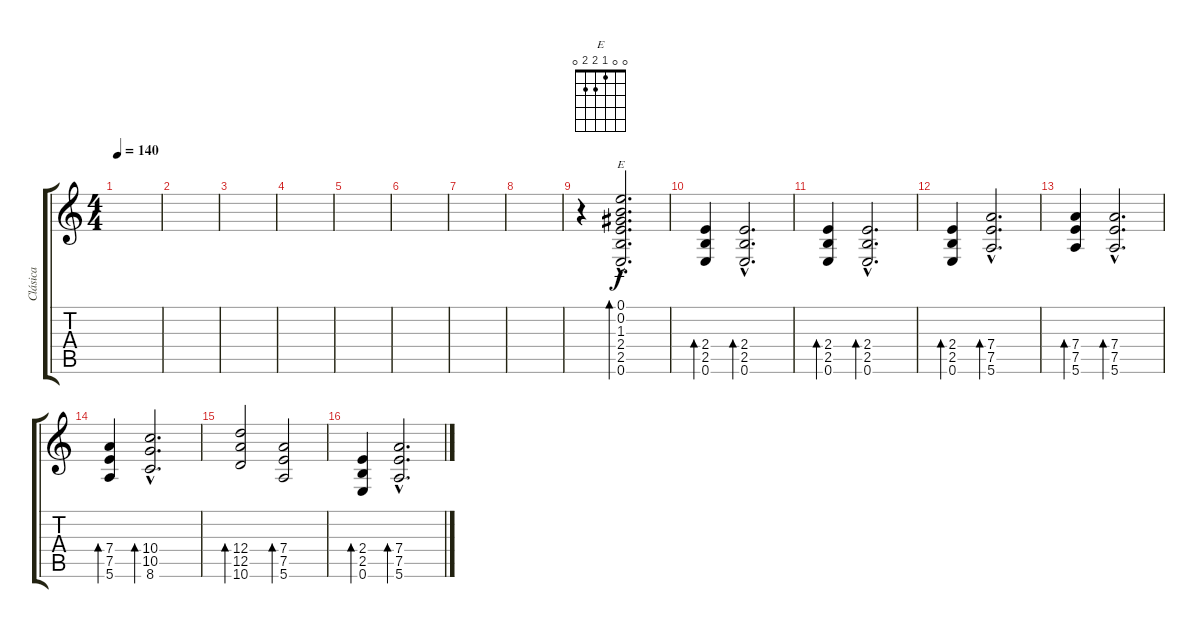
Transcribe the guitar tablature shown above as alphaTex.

\track ("Clásica" "Clásica") {instrument acousticguitarnylon}
\staff {score tabs}
\tuning (E4 B3 G3 D3 A2 E2) {hide}
\chord ("E" 0 0 1 2 2 0)
\ts (4 4)
\tempo 140
\clef g2
\ks c
|
|
|
|
|
|
|
|
r.4 (0.1{hac} 0.2{hac} 1.3{hac} 2.4{hac} 2.5{hac} 0.6{hac}).2{d bd 240 ch "E"} |
(2.4 2.5 0.6).4{bd 240} (2.4{hac} 2.5{hac} 0.6{hac}).2{d bd 240} |
(2.4 2.5 0.6).4{bd 240} (2.4{hac} 2.5{hac} 0.6{hac}).2{d bd 480} |
(2.4 2.5 0.6).4{bd 240} (7.4{hac} 7.5{hac} 5.6{hac}).2{d bd 240} |
(7.4 7.5 5.6).4{bd 240} (7.4{hac} 7.5{hac} 5.6{hac}).2{d bd 240} |
(7.4 7.5 5.6).4{bd 240} (10.4{hac} 10.5{hac} 8.6{hac}).2{d bd 240} |
(12.4 12.5 10.6).2{bd 240} (7.4 7.5 5.6).2{bd 240} |
(2.4 2.5 0.6).4{bd 240} (7.4{hac} 7.5{hac} 5.6{hac}).2{d bd 240}
